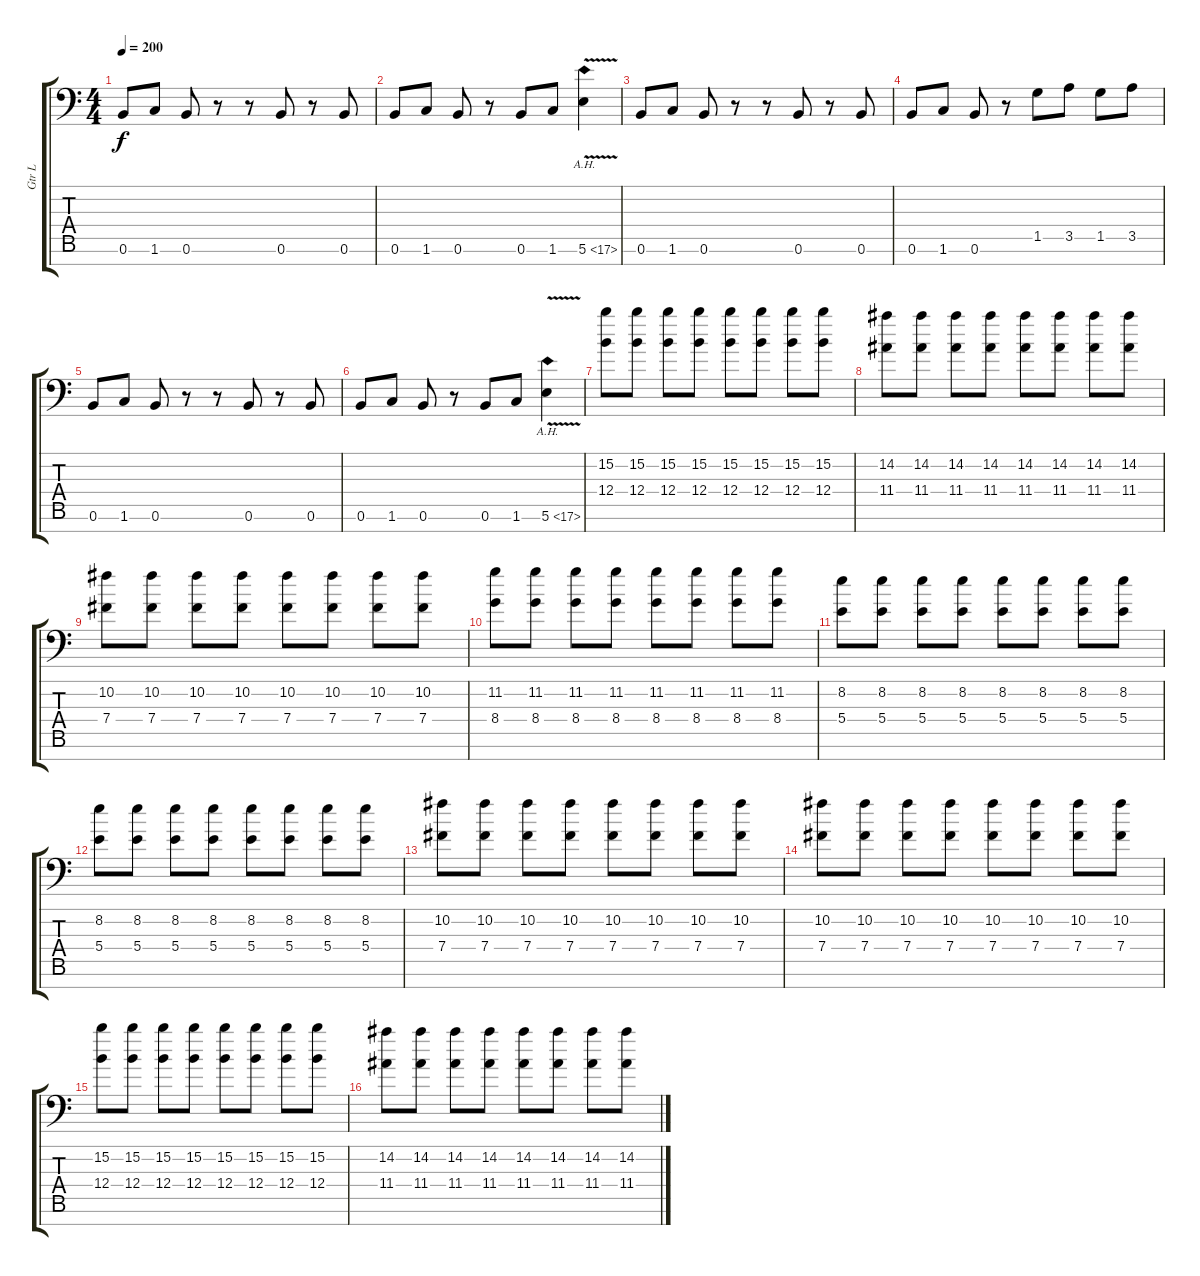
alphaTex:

\track ("Gtr L" "Gtr L") {instrument distortionguitar}
\staff {score tabs}
\tuning (Db4 Ab3 E3 B2 Gb2 B1 Gb1) {hide}
\ts (4 4)
\tempo 200
\clef f4
\ks c
0.6.8{dy f} 1.6.8 0.6.8 r.8 r.8 0.6.8 r.8 0.6.8 |
0.6.8 1.6.8 0.6.8 r.8 0.6.8 1.6.8 5.6{ah 12 v}.4 |
0.6.8 1.6.8 0.6.8 r.8 r.8 0.6.8 r.8 0.6.8 |
0.6.8 1.6.8 0.6.8 r.8 1.5.8 3.5.8 1.5.8 3.5.8 |
0.6.8 1.6.8 0.6.8 r.8 r.8 0.6.8 r.8 0.6.8 |
0.6.8 1.6.8 0.6.8 r.8 0.6.8 1.6.8 5.6{ah 12 v}.4 |
(15.2 12.4).8 (15.2 12.4).8 (15.2 12.4).8 (15.2 12.4).8 (15.2 12.4).8 (15.2 12.4).8 (15.2 12.4).8 (15.2 12.4).8 |
(14.2 11.4).8 (14.2 11.4).8 (14.2 11.4).8 (14.2 11.4).8 (14.2 11.4).8 (14.2 11.4).8 (14.2 11.4).8 (14.2 11.4).8 |
(10.2 7.4).8 (10.2 7.4).8 (10.2 7.4).8 (10.2 7.4).8 (10.2 7.4).8 (10.2 7.4).8 (10.2 7.4).8 (10.2 7.4).8 |
(11.2 8.4).8 (11.2 8.4).8 (11.2 8.4).8 (11.2 8.4).8 (11.2 8.4).8 (11.2 8.4).8 (11.2 8.4).8 (11.2 8.4).8 |
(8.2 5.4).8 (8.2 5.4).8 (8.2 5.4).8 (8.2 5.4).8 (8.2 5.4).8 (8.2 5.4).8 (8.2 5.4).8 (8.2 5.4).8 |
(8.2 5.4).8 (8.2 5.4).8 (8.2 5.4).8 (8.2 5.4).8 (8.2 5.4).8 (8.2 5.4).8 (8.2 5.4).8 (8.2 5.4).8 |
(10.2 7.4).8 (10.2 7.4).8 (10.2 7.4).8 (10.2 7.4).8 (10.2 7.4).8 (10.2 7.4).8 (10.2 7.4).8 (10.2 7.4).8 |
(10.2 7.4).8 (10.2 7.4).8 (10.2 7.4).8 (10.2 7.4).8 (10.2 7.4).8 (10.2 7.4).8 (10.2 7.4).8 (10.2 7.4).8 |
(15.2 12.4).8 (15.2 12.4).8 (15.2 12.4).8 (15.2 12.4).8 (15.2 12.4).8 (15.2 12.4).8 (15.2 12.4).8 (15.2 12.4).8 |
(14.2 11.4).8 (14.2 11.4).8 (14.2 11.4).8 (14.2 11.4).8 (14.2 11.4).8 (14.2 11.4).8 (14.2 11.4).8 (14.2 11.4).8
